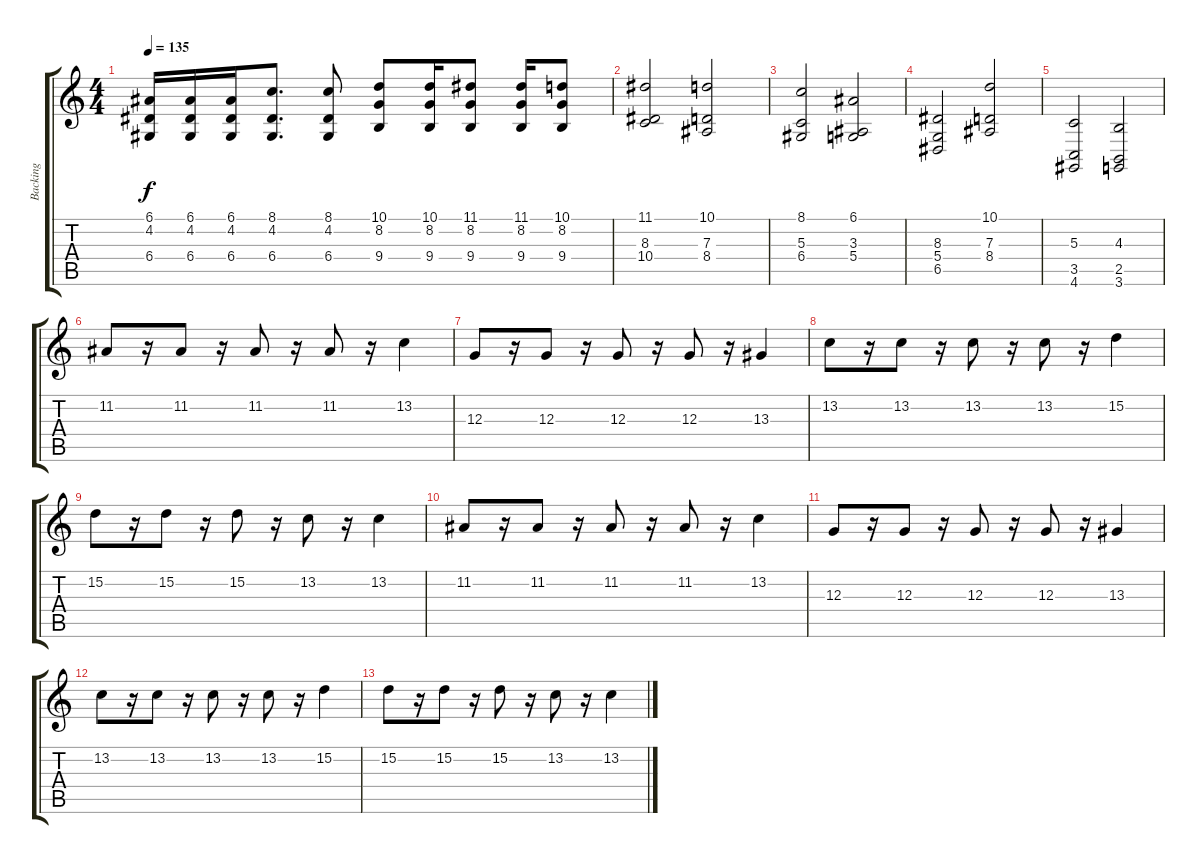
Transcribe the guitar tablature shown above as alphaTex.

\track ("Backing" "Backing") {instrument drawbarorgan}
\staff {score tabs}
\tuning (E4 B3 G3 D3 A2 E2) {hide}
\ts (4 4)
\tempo 135
\clef g2
\ks c
(6.1 4.2 6.4).16{dy f} (6.1 4.2 6.4).16 (6.1 4.2 6.4).16 (8.1 4.2 6.4).8{d} (8.1 4.2 6.4).8 (10.1 8.2 9.4).8 (10.1 8.2 9.4).16 (11.1 8.2 9.4).8 (11.1 8.2 9.4).16 (10.1 8.2 9.4).8 |
(11.1 8.3 10.4).2 (10.1 7.3 8.4).2 |
(8.1 5.3 6.4).2 (6.1 3.3 5.4).2 |
(8.3 5.4 6.5).2 (10.1 7.3 8.4).2 |
(5.3 3.5 4.6).2 (4.3 2.5 3.6).2 |
11.2.8 r.16 11.2.8 r.16 11.2.8 r.16 11.2.8 r.16 13.2.4 |
12.3.8 r.16 12.3.8 r.16 12.3.8 r.16 12.3.8 r.16 13.3.4 |
13.2.8 r.16 13.2.8 r.16 13.2.8 r.16 13.2.8 r.16 15.2.4 |
15.2.8 r.16 15.2.8 r.16 15.2.8 r.16 13.2.8 r.16 13.2.4 |
11.2.8 r.16 11.2.8 r.16 11.2.8 r.16 11.2.8 r.16 13.2.4 |
12.3.8 r.16 12.3.8 r.16 12.3.8 r.16 12.3.8 r.16 13.3.4 |
13.2.8 r.16 13.2.8 r.16 13.2.8 r.16 13.2.8 r.16 15.2.4 |
15.2.8 r.16 15.2.8 r.16 15.2.8 r.16 13.2.8 r.16 13.2.4
